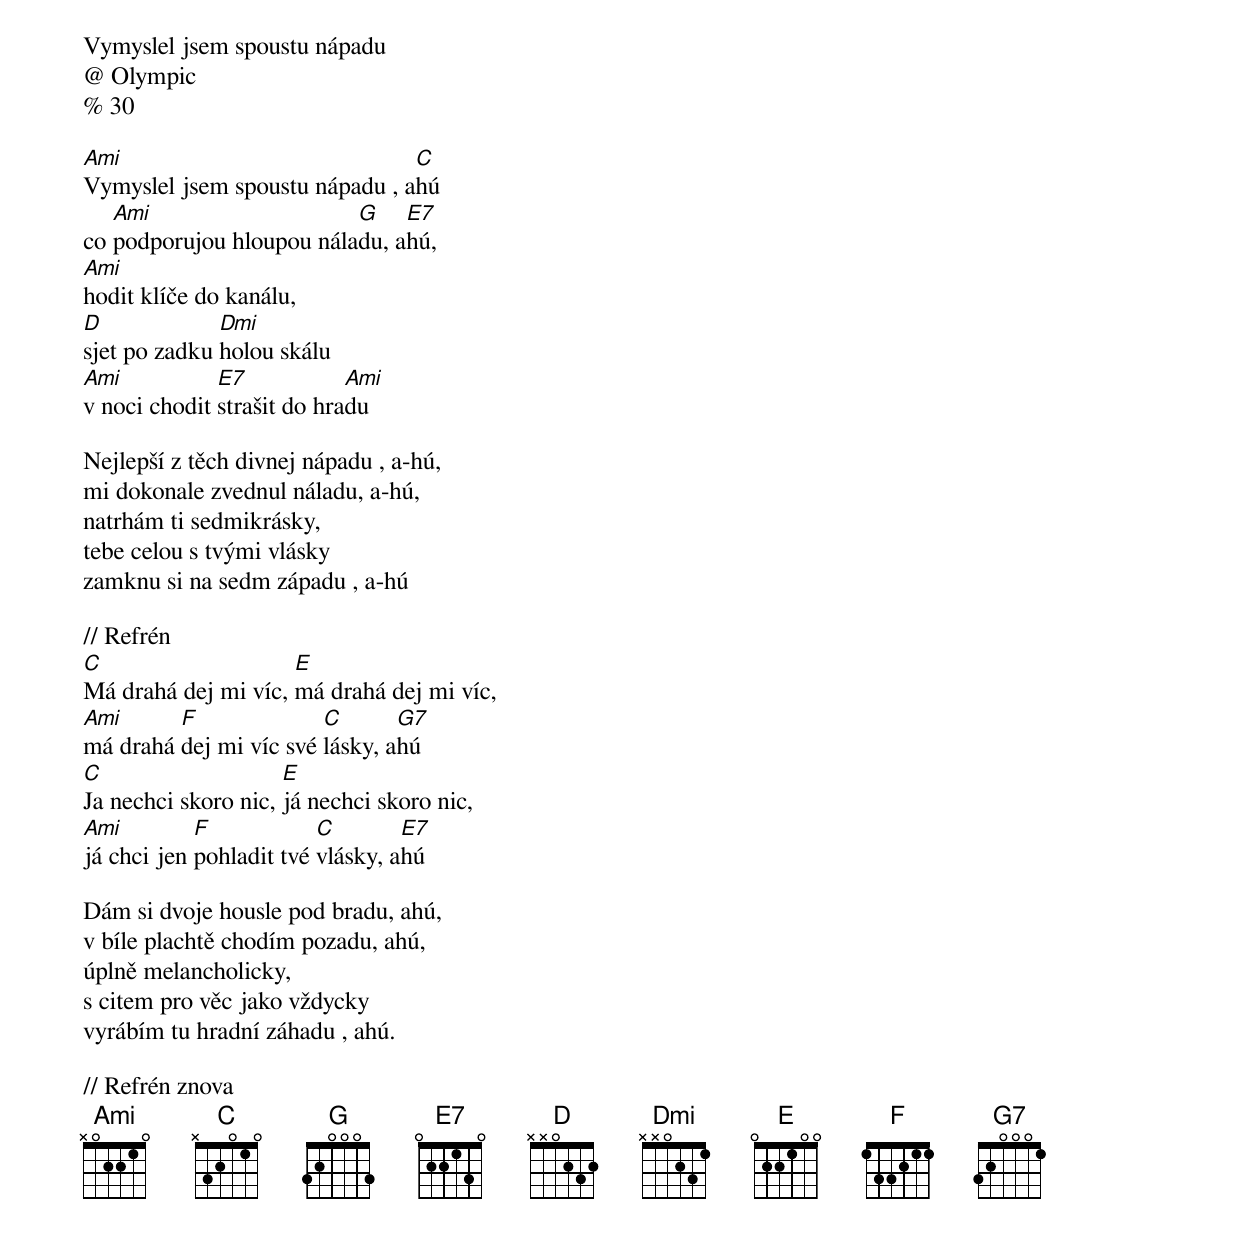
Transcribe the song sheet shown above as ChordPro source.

Vymyslel jsem spoustu nápadu
@ Olympic
% 30

[Ami]Vymyslel jsem spoustu nápadu , a[C]hú
co [Ami]podporujou hloupou nála[G]du, a[E7]hú,
[Ami]hodit klíče do kanálu,
[D]sjet po zadku [Dmi]holou skálu
[Ami]v noci chodit [E7]strašit do hra[Ami]du

Nejlepší z těch divnej nápadu , a-hú,
mi dokonale zvednul náladu, a-hú,
natrhám ti sedmikrásky,
tebe celou s tvými vlásky
zamknu si na sedm západu , a-hú

// Refrén
[C]Má drahá dej mi víc, [E]má drahá dej mi víc,
[Ami]má drahá [F]dej mi víc své [C]lásky, a[G7]hú
[C]Ja nechci skoro nic, [E]já nechci skoro nic,
[Ami]já chci jen [F]pohladit tvé [C]vlásky, a[E7]hú

Dám si dvoje housle pod bradu, ahú,
v bíle plachtě chodím pozadu, ahú,
úplně melancholicky,
s citem pro věc jako vždycky
vyrábím tu hradní záhadu , ahú.

// Refrén znova
